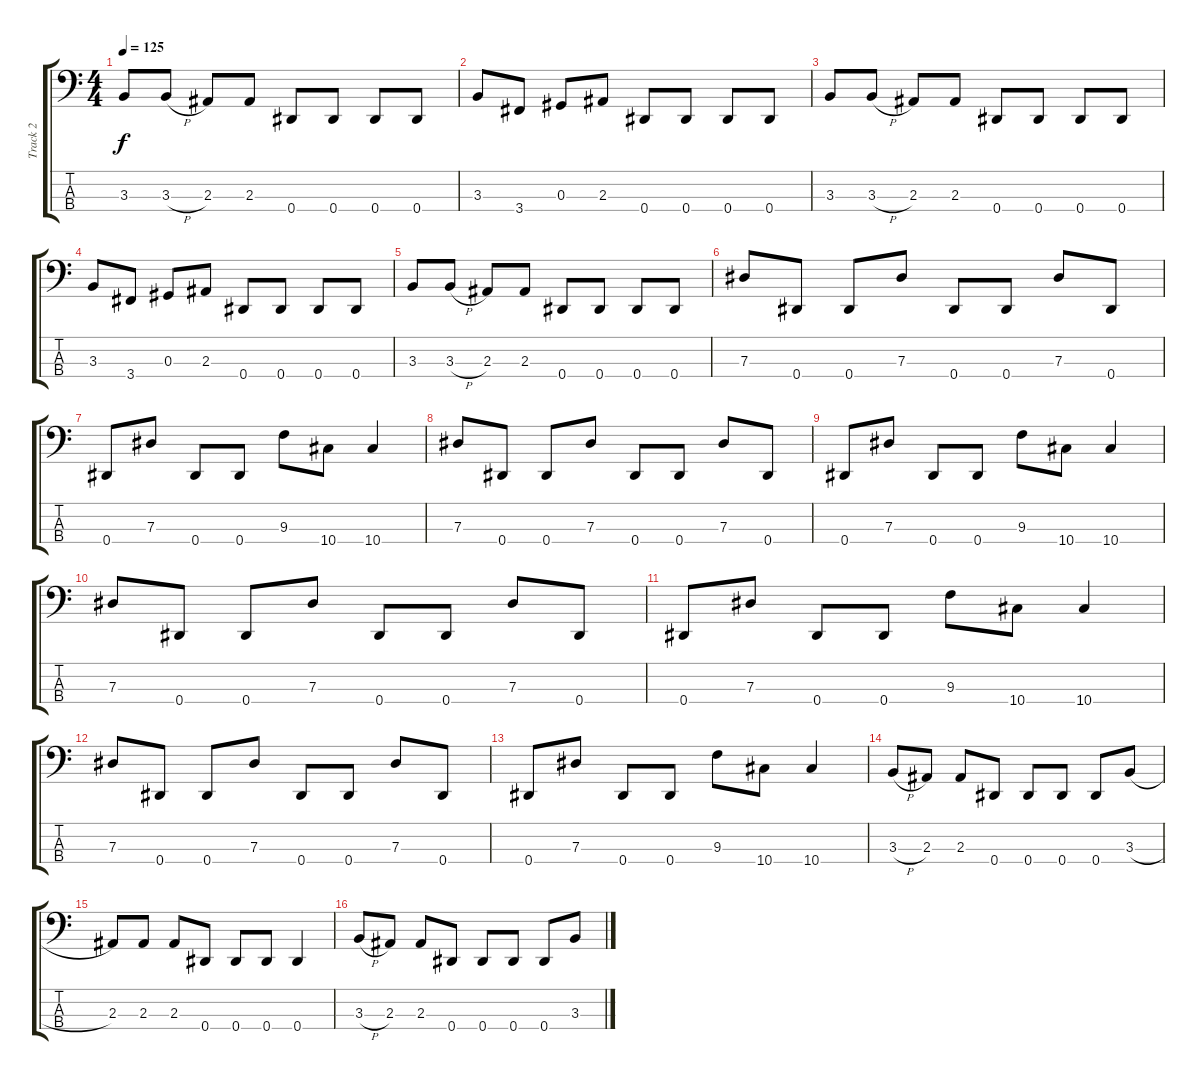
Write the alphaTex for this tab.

\track ("Track 2" "Track 2") {instrument electricbassfinger}
\staff {score tabs}
\tuning (Gb2 Db2 Ab1 Eb1) {hide}
\ts (4 4)
\tempo 125
\clef f4
\ks c
3.3.8{dy f} 3.3{h}.8 2.3.8 2.3.8 0.4.8 0.4.8 0.4.8 0.4.8 |
3.3.8 3.4.8 0.3.8 2.3.8 0.4.8 0.4.8 0.4.8 0.4.8 |
3.3.8 3.3{h}.8 2.3.8 2.3.8 0.4.8 0.4.8 0.4.8 0.4.8 |
3.3.8 3.4.8 0.3.8 2.3.8 0.4.8 0.4.8 0.4.8 0.4.8 |
3.3.8 3.3{h}.8 2.3.8 2.3.8 0.4.8 0.4.8 0.4.8 0.4.8 |
7.3.8 0.4.8 0.4.8 7.3.8 0.4.8 0.4.8 7.3.8 0.4.8 |
0.4.8 7.3.8 0.4.8 0.4.8 9.3.8 10.4.8 10.4.4 |
7.3.8 0.4.8 0.4.8 7.3.8 0.4.8 0.4.8 7.3.8 0.4.8 |
0.4.8 7.3.8 0.4.8 0.4.8 9.3.8 10.4.8 10.4.4 |
7.3.8 0.4.8 0.4.8 7.3.8 0.4.8 0.4.8 7.3.8 0.4.8 |
0.4.8 7.3.8 0.4.8 0.4.8 9.3.8 10.4.8 10.4.4 |
7.3.8 0.4.8 0.4.8 7.3.8 0.4.8 0.4.8 7.3.8 0.4.8 |
0.4.8 7.3.8 0.4.8 0.4.8 9.3.8 10.4.8 10.4.4 |
3.3{h}.8 2.3.8 2.3.8 0.4.8 0.4.8 0.4.8 0.4.8 3.3{h}.8 |
2.3.8 2.3.8 2.3.8 0.4.8 0.4.8 0.4.8 0.4.4 |
3.3{h}.8 2.3.8 2.3.8 0.4.8 0.4.8 0.4.8 0.4.8 3.3{h}.8
